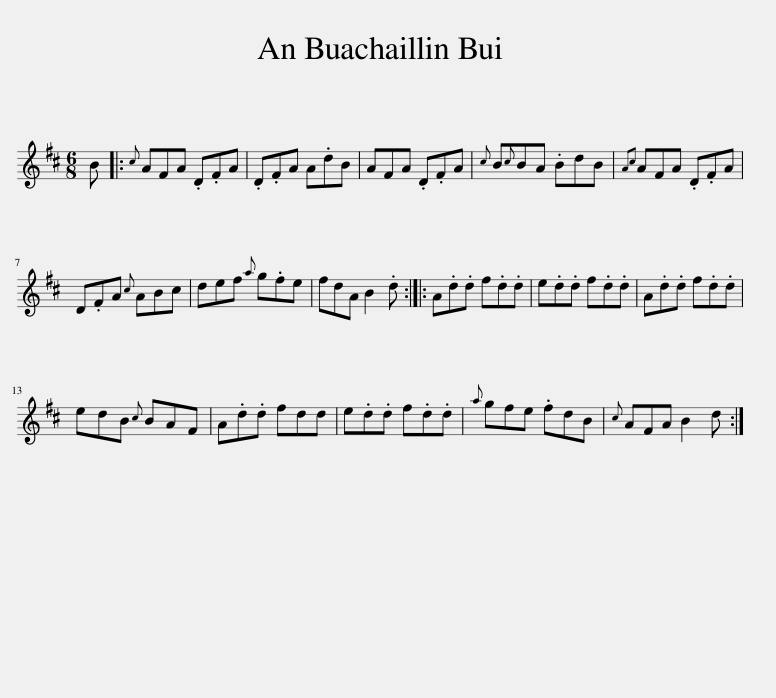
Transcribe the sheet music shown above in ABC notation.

X:1
L:1/8
M:6/8
I:linebreak $
K:D
V:1 treble
V:1
 B |:{c} AFA .D.FA | .D.FA A.dB | AFA .D.FA |{c} B{c}BA .BdB | %5
{Ac} AFA .D.FA |$ D.FA{c} ABc | def{a} g.fe | fdA B2 .d :: A.d.d f.d.d | %10
 e.d.d f.d.d | A.d.d f.d.d |$ edB{c} BAF | A.d.d fdd | e.d.d f.d.d | %15
{a} gfe .fdB |{c} AFA B2 d :| %17
